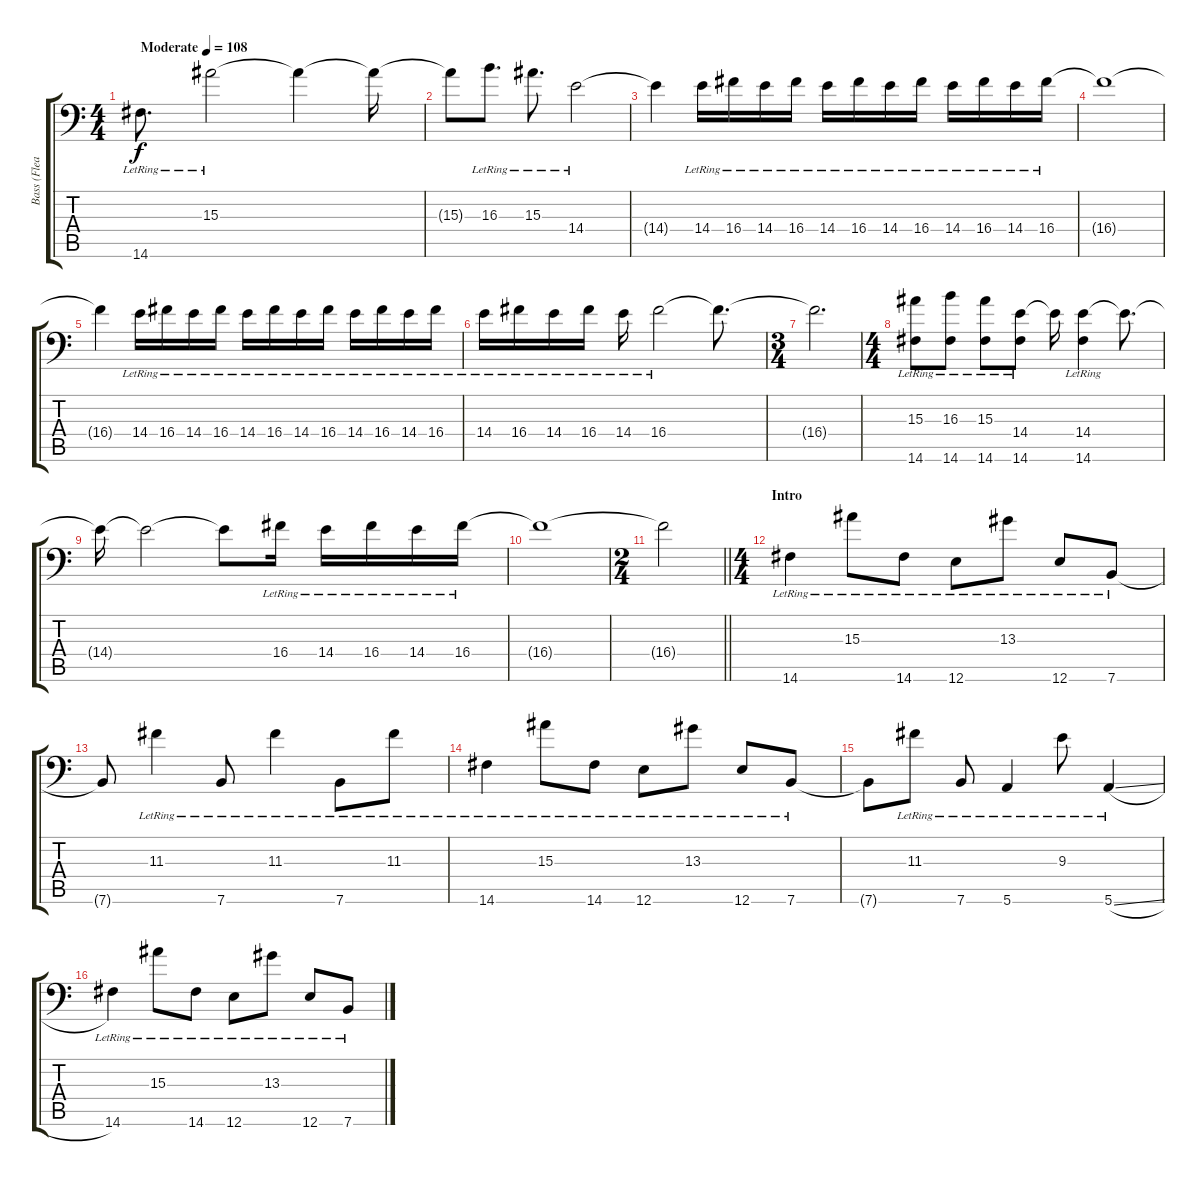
\track ("Bass (Flea)" "Bass (Flea") {instrument electricbassfinger}
\staff {score tabs}
\tuning (E3 B2 G2 D2 A1 E1) {hide}
\ts (4 4)
\tempo (108 "Moderate")
\clef f4
\ks c
14.6{lr}.8{d dy f instrument electricbassfinger} 15.3{lr}.2 15.3{t}.4 15.3{t}.16 |
15.3{t}.8 16.3{lr}.8{d} 15.3{lr}.8{d} 14.4{lr}.2 |
14.4{t}.4 14.4{lr}.16 16.4{lr}.16 14.4{lr}.16 16.4{lr}.16 14.4{lr}.16 16.4{lr}.16 14.4{lr}.16 16.4{lr}.16 14.4{lr}.16 16.4{lr}.16 14.4{lr}.16 16.4{lr}.16 |
16.4{t}.1 |
16.4{t}.4 14.4{lr}.16 16.4{lr}.16 14.4{lr}.16 16.4{lr}.16 14.4{lr}.16 16.4{lr}.16 14.4{lr}.16 16.4{lr}.16 14.4{lr}.16 16.4{lr}.16 14.4{lr}.16 16.4{lr}.16 |
14.4{lr}.16 16.4{lr}.16 14.4{lr}.16 16.4{lr}.16 14.4{lr}.16 16.4{lr}.2 16.4{t}.8{d} |
\ts (3 4)
16.4{t}.2{d} |
\ts (4 4)
(15.3{lr} 14.6{lr}).8 (16.3{lr} 14.6{lr}).8 (15.3{lr} 14.6{lr}).8 (14.4{lr} 14.6{lr}).8 14.4{t}.16 (14.4{lr} 14.6{lr}).4 14.4{t}.8{d} |
14.4{t}.16 14.4{t}.2 14.4{t}.8 16.4{lr}.16 14.4{lr}.16 16.4{lr}.16 14.4{lr}.16 16.4{lr}.16 |
16.4{t}.1 |
\ts (2 4)
\barLineRight lightlight
16.4{t}.2 |
\ts (4 4)
\section ("" "Intro")
14.6{lr}.4 15.3{lr}.8 14.6{lr}.8 12.6{lr}.8 13.3{lr}.8 12.6{lr}.8 7.6{lr}.8 |
7.6{t}.8 11.3{lr}.4 7.6{lr}.8 11.3{lr}.4 7.6{lr}.8 11.3{lr}.8 |
14.6{lr}.4 15.3{lr}.8 14.6{lr}.8 12.6{lr}.8 13.3{lr}.8 12.6{lr}.8 7.6{lr}.8 |
7.6{t}.8 11.3{lr}.8 7.6{lr}.8 5.6{lr}.4 9.3{lr}.8 5.6{sl lr}.4 |
14.6{lr}.4 15.3{lr}.8 14.6{lr}.8 12.6{lr}.8 13.3{lr}.8 12.6{lr}.8 7.6{lr}.8
